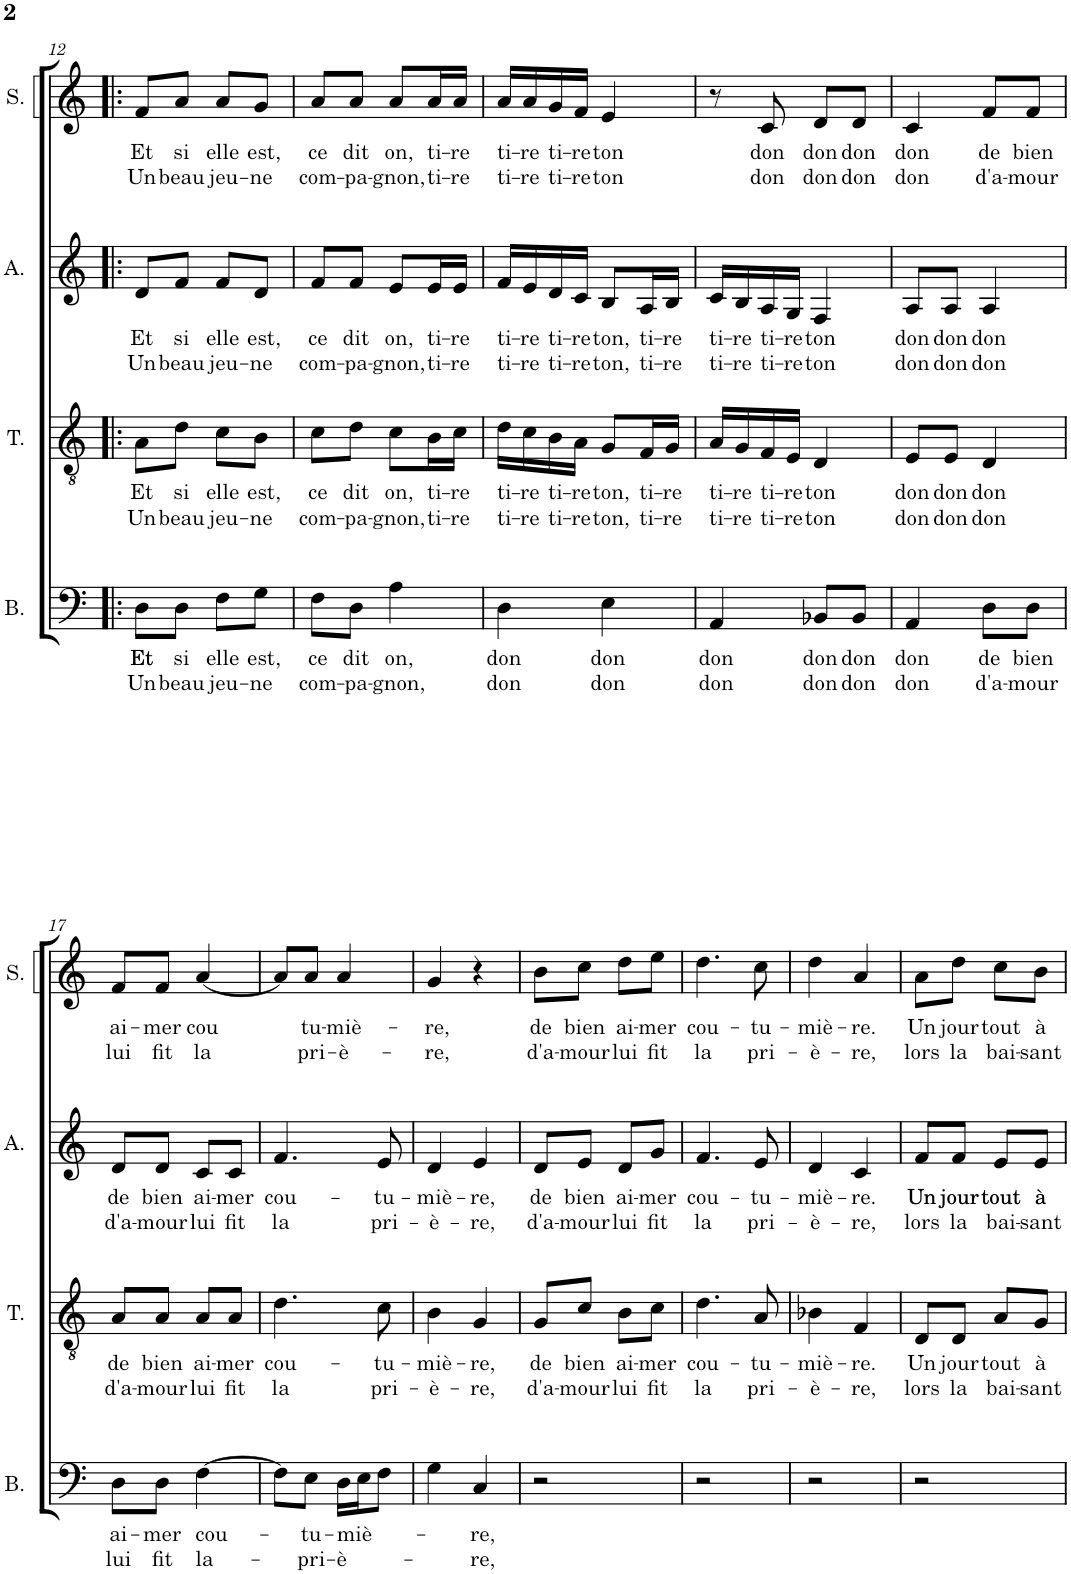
**kern	**text	**text	**kern	**text	**text	**kern	**text	**text	**kern	**text	**text
*part4	*part4	*part4	*part3	*part3	*part3	*part2	*part2	*part2	*part1	*part1	*part1
*staff4	*staff4	*staff4	*staff3	*staff3	*staff3	*staff2	*staff2	*staff2	*staff1	*staff1	*staff1
*I"Basse	*	*	*I"Ténor	*	*	*I"Alto	*	*	*I"Soprano	*	*
*I'B.	*	*	*I'T.	*	*	*I'A.	*	*	*I'S.	*	*
!!LO:PB:g=z
*clefF4	*	*	*clefGv2	*	*	*clefG2	*	*	*clefG2	*	*
*k[]	*	*	*k[]	*	*	*k[]	*	*	*k[]	*	*
*M2/4	*	*	*M2/4	*	*	*M2/4	*	*	*M2/4	*	*
=12!|:	=12!|:	=12!|:	=12!|:	=12!|:	=12!|:	=12!|:	=12!|:	=12!|:	=12!|:	=12!|:	=12!|:
!	!LO:LY:b	!LO:LY:b	!	!LO:LY:b	!LO:LY:b	!	!LO:LY:b	!LO:LY:b	!	!LO:LY:b	!LO:LY:b
8D\L	Et	Un	8A\L	Et	Un	8d/L	Et	Un	8f/L	Et	Un
!	!LO:LY:b	!LO:LY:b	!	!LO:LY:b	!LO:LY:b	!	!LO:LY:b	!LO:LY:b	!	!LO:LY:b	!LO:LY:b
8D\J	si	beau	8d\J	si	beau	8f/J	si	beau	8a/J	si	beau
!	!LO:LY:b	!LO:LY:b	!	!LO:LY:b	!LO:LY:b	!	!LO:LY:b	!LO:LY:b	!	!LO:LY:b	!LO:LY:b
8F\L	elle	jeu-	8c\L	elle	jeu-	8f/L	elle	jeu-	8a/L	elle	jeu-
!	!LO:LY:b	!LO:LY:b	!	!LO:LY:b	!LO:LY:b	!	!LO:LY:b	!LO:LY:b	!	!LO:LY:b	!LO:LY:b
8G\J	est,	-ne	8B\J	est,	-ne	8d/J	est,	-ne	8g/J	est,	-ne
=13	=13	=13	=13	=13	=13	=13	=13	=13	=13	=13	=13
!	!LO:LY:b	!LO:LY:b	!	!LO:LY:b	!LO:LY:b	!	!LO:LY:b	!LO:LY:b	!	!LO:LY:b	!LO:LY:b
8F\L	ce	com-	8c\L	ce	com-	8f/L	ce	com-	8a/L	ce	com-
!	!LO:LY:b	!LO:LY:b	!	!LO:LY:b	!LO:LY:b	!	!LO:LY:b	!LO:LY:b	!	!LO:LY:b	!LO:LY:b
8D\J	dit	-pa-	8d\J	dit	-pa-	8f/J	dit	-pa-	8a/J	dit	-pa-
!	!LO:LY:b	!LO:LY:b	!	!LO:LY:b	!LO:LY:b	!	!LO:LY:b	!LO:LY:b	!	!LO:LY:b	!LO:LY:b
4A\	on,	-gnon,	8c\L	on,	-gnon,	8e/L	on,	-gnon,	8a/L	on,	-gnon,
!	!	!	!	!LO:LY:b	!LO:LY:b	!	!LO:LY:b	!LO:LY:b	!	!LO:LY:b	!LO:LY:b
.	.	.	16B\L	ti-	ti-	16e/L	ti-	ti-	16a/L	ti-	ti-
!	!	!	!	!LO:LY:b	!LO:LY:b	!	!LO:LY:b	!LO:LY:b	!	!LO:LY:b	!LO:LY:b
.	.	.	16c\JJ	-re	-re	16e/JJ	-re	-re	16a/JJ	-re	-re
=14	=14	=14	=14	=14	=14	=14	=14	=14	=14	=14	=14
!	!LO:LY:b	!LO:LY:b	!	!LO:LY:b	!LO:LY:b	!	!LO:LY:b	!LO:LY:b	!	!LO:LY:b	!LO:LY:b
4D\	don	don	16d\LL	ti-	ti-	16f/LL	ti-	ti-	16a/LL	ti-	ti-
!	!	!	!	!LO:LY:b	!LO:LY:b	!	!LO:LY:b	!LO:LY:b	!	!LO:LY:b	!LO:LY:b
.	.	.	16c\	-re	-re	16e/	-re	-re	16a/	-re	-re
!	!	!	!	!LO:LY:b	!LO:LY:b	!	!LO:LY:b	!LO:LY:b	!	!LO:LY:b	!LO:LY:b
.	.	.	16B\	ti-	ti-	16d/	ti-	ti-	16g/	ti-	ti-
!	!	!	!	!LO:LY:b	!LO:LY:b	!	!LO:LY:b	!LO:LY:b	!	!LO:LY:b	!LO:LY:b
.	.	.	16A\JJ	-re	-re	16c/JJ	-re	-re	16f/JJ	-re	-re
!	!LO:LY:b	!LO:LY:b	!	!LO:LY:b	!LO:LY:b	!	!LO:LY:b	!LO:LY:b	!	!LO:LY:b	!LO:LY:b
4E\	don	don	8G/L	ton,	ton,	8B/L	ton,	ton,	4e/	ton	ton
!	!	!	!	!LO:LY:b	!LO:LY:b	!	!LO:LY:b	!LO:LY:b	!	!	!
.	.	.	16F/L	ti-	ti-	16A/L	ti-	ti-	.	.	.
!	!	!	!	!LO:LY:b	!LO:LY:b	!	!LO:LY:b	!LO:LY:b	!	!	!
.	.	.	16G/JJ	-re	-re	16B/JJ	-re	-re	.	.	.
=15	=15	=15	=15	=15	=15	=15	=15	=15	=15	=15	=15
!	!LO:LY:b	!LO:LY:b	!	!LO:LY:b	!LO:LY:b	!	!LO:LY:b	!LO:LY:b	!	!	!
4AA/	don	don	16A/LL	ti-	ti-	16c/LL	ti-	ti-	8r	.	.
!	!	!	!	!LO:LY:b	!LO:LY:b	!	!LO:LY:b	!LO:LY:b	!	!	!
.	.	.	16G/	-re	-re	16B/	-re	-re	.	.	.
!	!	!	!	!LO:LY:b	!LO:LY:b	!	!LO:LY:b	!LO:LY:b	!	!LO:LY:b	!LO:LY:b
.	.	.	16F/	ti-	ti-	16A/	ti-	ti-	8c/	don	don
!	!	!	!	!LO:LY:b	!LO:LY:b	!	!LO:LY:b	!LO:LY:b	!	!	!
.	.	.	16E/JJ	-re	-re	16G/JJ	-re	-re	.	.	.
!	!LO:LY:b	!LO:LY:b	!	!LO:LY:b	!LO:LY:b	!	!LO:LY:b	!LO:LY:b	!	!LO:LY:b	!LO:LY:b
8BB-X/L	don	don	4D/	ton	ton	4F/	ton	ton	8d/L	don	don
!	!LO:LY:b	!LO:LY:b	!	!	!	!	!	!	!	!LO:LY:b	!LO:LY:b
8BB-/J	don	don	.	.	.	.	.	.	8d/J	don	don
=16	=16	=16	=16	=16	=16	=16	=16	=16	=16	=16	=16
!	!LO:LY:b	!LO:LY:b	!	!LO:LY:b	!LO:LY:b	!	!LO:LY:b	!LO:LY:b	!	!LO:LY:b	!LO:LY:b
4AA/	don	don	8E/L	don	don	8A/L	don	don	4c/	don	don
!	!	!	!	!LO:LY:b	!LO:LY:b	!	!LO:LY:b	!LO:LY:b	!	!	!
.	.	.	8E/J	don	don	8A/J	don	don	.	.	.
!	!LO:LY:b	!LO:LY:b	!	!LO:LY:b	!LO:LY:b	!	!LO:LY:b	!LO:LY:b	!	!LO:LY:b	!LO:LY:b
8D\L	de	d'a-	4D/	don	don	4A/	don	don	8f/L	de	d'a-
!	!LO:LY:b	!LO:LY:b	!	!	!	!	!	!	!	!LO:LY:b	!LO:LY:b
8D\J	bien	-mour	.	.	.	.	.	.	8f/J	bien	-mour
!!LO:LB:g=z
=17	=17	=17	=17	=17	=17	=17	=17	=17	=17	=17	=17
!	!LO:LY:b	!LO:LY:b	!	!LO:LY:b	!LO:LY:b	!	!LO:LY:b	!LO:LY:b	!	!LO:LY:b	!LO:LY:b
8D\L	ai-	lui	8A/L	de	d'a-	8d/L	de	d'a-	8f/L	ai-	lui
!	!LO:LY:b	!LO:LY:b	!	!LO:LY:b	!LO:LY:b	!	!LO:LY:b	!LO:LY:b	!	!LO:LY:b	!LO:LY:b
8D\J	-mer	fit	8A/J	bien	-mour	8d/J	bien	-mour	8f/J	-mer	fit
!	!LO:LY:b	!LO:LY:b	!	!LO:LY:b	!LO:LY:b	!	!LO:LY:b	!LO:LY:b	!	!LO:LY:b	!LO:LY:b
[4F\	cou-	la-	8A/L	ai-	lui	8c/L	ai-	lui	[4a/	cou	la
!	!	!	!	!LO:LY:b	!LO:LY:b	!	!LO:LY:b	!LO:LY:b	!	!	!
.	.	.	8A/J	-mer	fit	8c/J	-mer	fit	.	.	.
=18	=18	=18	=18	=18	=18	=18	=18	=18	=18	=18	=18
!	!	!	!	!LO:LY:b	!LO:LY:b	!	!LO:LY:b	!LO:LY:b	!	!	!
8F\L]	.	.	4.d\	cou-	la	4.f/	cou-	la	8a/L]	.	.
!	!LO:LY:b	!LO:LY:b	!	!	!	!	!	!	!	!LO:LY:b	!LO:LY:b
8E\J	-tu-	-pri-	.	.	.	.	.	.	8a/J	tu-	pri-
!	!LO:LY:b	!LO:LY:b	!	!	!	!	!	!	!	!LO:LY:b	!LO:LY:b
16D\LL	-miè-	-è-	.	.	.	.	.	.	4a/	-miè-	-è-
16E\J	.	.	.	.	.	.	.	.	.	.	.
!	!	!	!	!LO:LY:b	!LO:LY:b	!	!LO:LY:b	!LO:LY:b	!	!	!
8F\J	.	.	8c\	-tu-	pri-	8e/	-tu-	pri-	.	.	.
=19	=19	=19	=19	=19	=19	=19	=19	=19	=19	=19	=19
!	!	!	!	!LO:LY:b	!LO:LY:b	!	!LO:LY:b	!LO:LY:b	!	!LO:LY:b	!LO:LY:b
4G\	.	.	4B\	-miè-	-è-	4d/	-miè-	-è-	4g/	-re,	-re,
!	!LO:LY:b	!LO:LY:b	!	!LO:LY:b	!LO:LY:b	!	!LO:LY:b	!LO:LY:b	!	!	!
4C/	-re,	-re,	4G/	-re,	-re,	4e/	-re,	-re,	4r	.	.
=20	=20	=20	=20	=20	=20	=20	=20	=20	=20	=20	=20
!	!	!	!	!LO:LY:b	!LO:LY:b	!	!LO:LY:b	!LO:LY:b	!	!LO:LY:b	!LO:LY:b
2r	.	.	8G/L	de	d'a-	8d/L	de	d'a-	8b\L	de	d'a-
!	!	!	!	!LO:LY:b	!LO:LY:b	!	!LO:LY:b	!LO:LY:b	!	!LO:LY:b	!LO:LY:b
.	.	.	8c/J	bien	-mour	8e/J	bien	-mour	8cc\J	bien	-mour
!	!	!	!	!LO:LY:b	!LO:LY:b	!	!LO:LY:b	!LO:LY:b	!	!LO:LY:b	!LO:LY:b
.	.	.	8B\L	ai-	lui	8d/L	ai-	lui	8dd\L	ai-	lui
!	!	!	!	!LO:LY:b	!LO:LY:b	!	!LO:LY:b	!LO:LY:b	!	!LO:LY:b	!LO:LY:b
.	.	.	8c\J	-mer	fit	8g/J	-mer	fit	8ee\J	-mer	fit
=21	=21	=21	=21	=21	=21	=21	=21	=21	=21	=21	=21
!	!	!	!	!LO:LY:b	!LO:LY:b	!	!LO:LY:b	!LO:LY:b	!	!LO:LY:b	!LO:LY:b
2r	.	.	4.d\	cou-	la	4.f/	cou-	la	4.dd\	cou-	la
!	!	!	!	!LO:LY:b	!LO:LY:b	!	!LO:LY:b	!LO:LY:b	!	!LO:LY:b	!LO:LY:b
.	.	.	8A/	-tu-	pri-	8e/	-tu-	pri-	8cc\	-tu-	pri-
=22	=22	=22	=22	=22	=22	=22	=22	=22	=22	=22	=22
!	!	!	!	!LO:LY:b	!LO:LY:b	!	!LO:LY:b	!LO:LY:b	!	!LO:LY:b	!LO:LY:b
2r	.	.	4B-X\	-miè-	-è-	4d/	-miè-	-è-	4dd\	-miè-	-è-
!	!	!	!	!LO:LY:b	!LO:LY:b	!	!LO:LY:b	!LO:LY:b	!	!LO:LY:b	!LO:LY:b
.	.	.	4F/	-re.	-re,	4c/	-re.	-re,	4a/	-re.	-re,
=23	=23	=23	=23	=23	=23	=23	=23	=23	=23	=23	=23
!	!	!	!	!LO:LY:b	!LO:LY:b	!	!LO:LY:b	!LO:LY:b	!	!LO:LY:b	!LO:LY:b
2r	.	.	8D/L	Un	lors	8f/L	Un	lors	8a\L	Un	lors
!	!	!	!	!LO:LY:b	!LO:LY:b	!	!LO:LY:b	!LO:LY:b	!	!LO:LY:b	!LO:LY:b
.	.	.	8D/J	jour	la	8f/J	jour	la	8dd\J	jour	la
!	!	!	!	!LO:LY:b	!LO:LY:b	!	!LO:LY:b	!LO:LY:b	!	!LO:LY:b	!LO:LY:b
.	.	.	8A/L	tout	bai-	8e/L	tout	bai-	8cc\L	tout	bai-
!	!	!	!	!LO:LY:b	!LO:LY:b	!	!LO:LY:b	!LO:LY:b	!	!LO:LY:b	!LO:LY:b
.	.	.	8G/J	à	-sant	8e/J	à	-sant	8b\J	à	-sant
=	=	=	=	=	=	=	=	=	=	=	=
*-	*-	*-	*-	*-	*-	*-	*-	*-	*-	*-	*-
